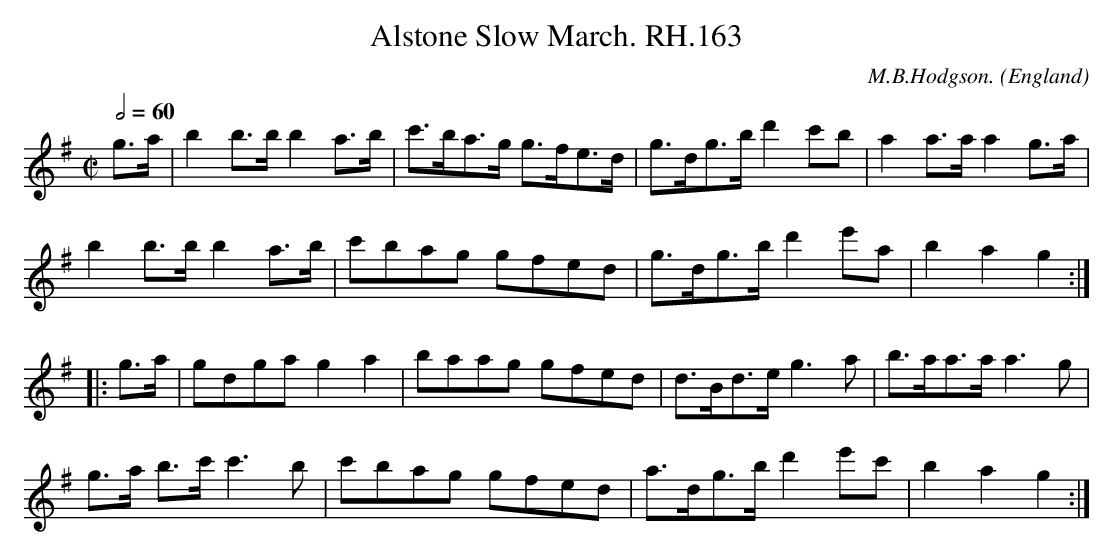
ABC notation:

X:1
T:Alstone Slow March. RH.163
C:M.B.Hodgson.
O:England
M:C|
L:1/8
Q:1/2=60
K:G
g>a|b2b>b b2a>b|c'>ba>g g>fe>d|\
g>dg>b d'2c'b|a2a>a a2g>a|
b2b>b b2a>b|c'bag gfed|\
g>dg>b d'2e'a|b2a2 g2:|
|:g>a|gdga g2a2|baag gfed|\
d>Bd>e g3a|b>aa>a a3g|
g>a b>c' c'3b|c'bag gfed|\
a>dg>b d'2e'c'|b2a2 g2:|
